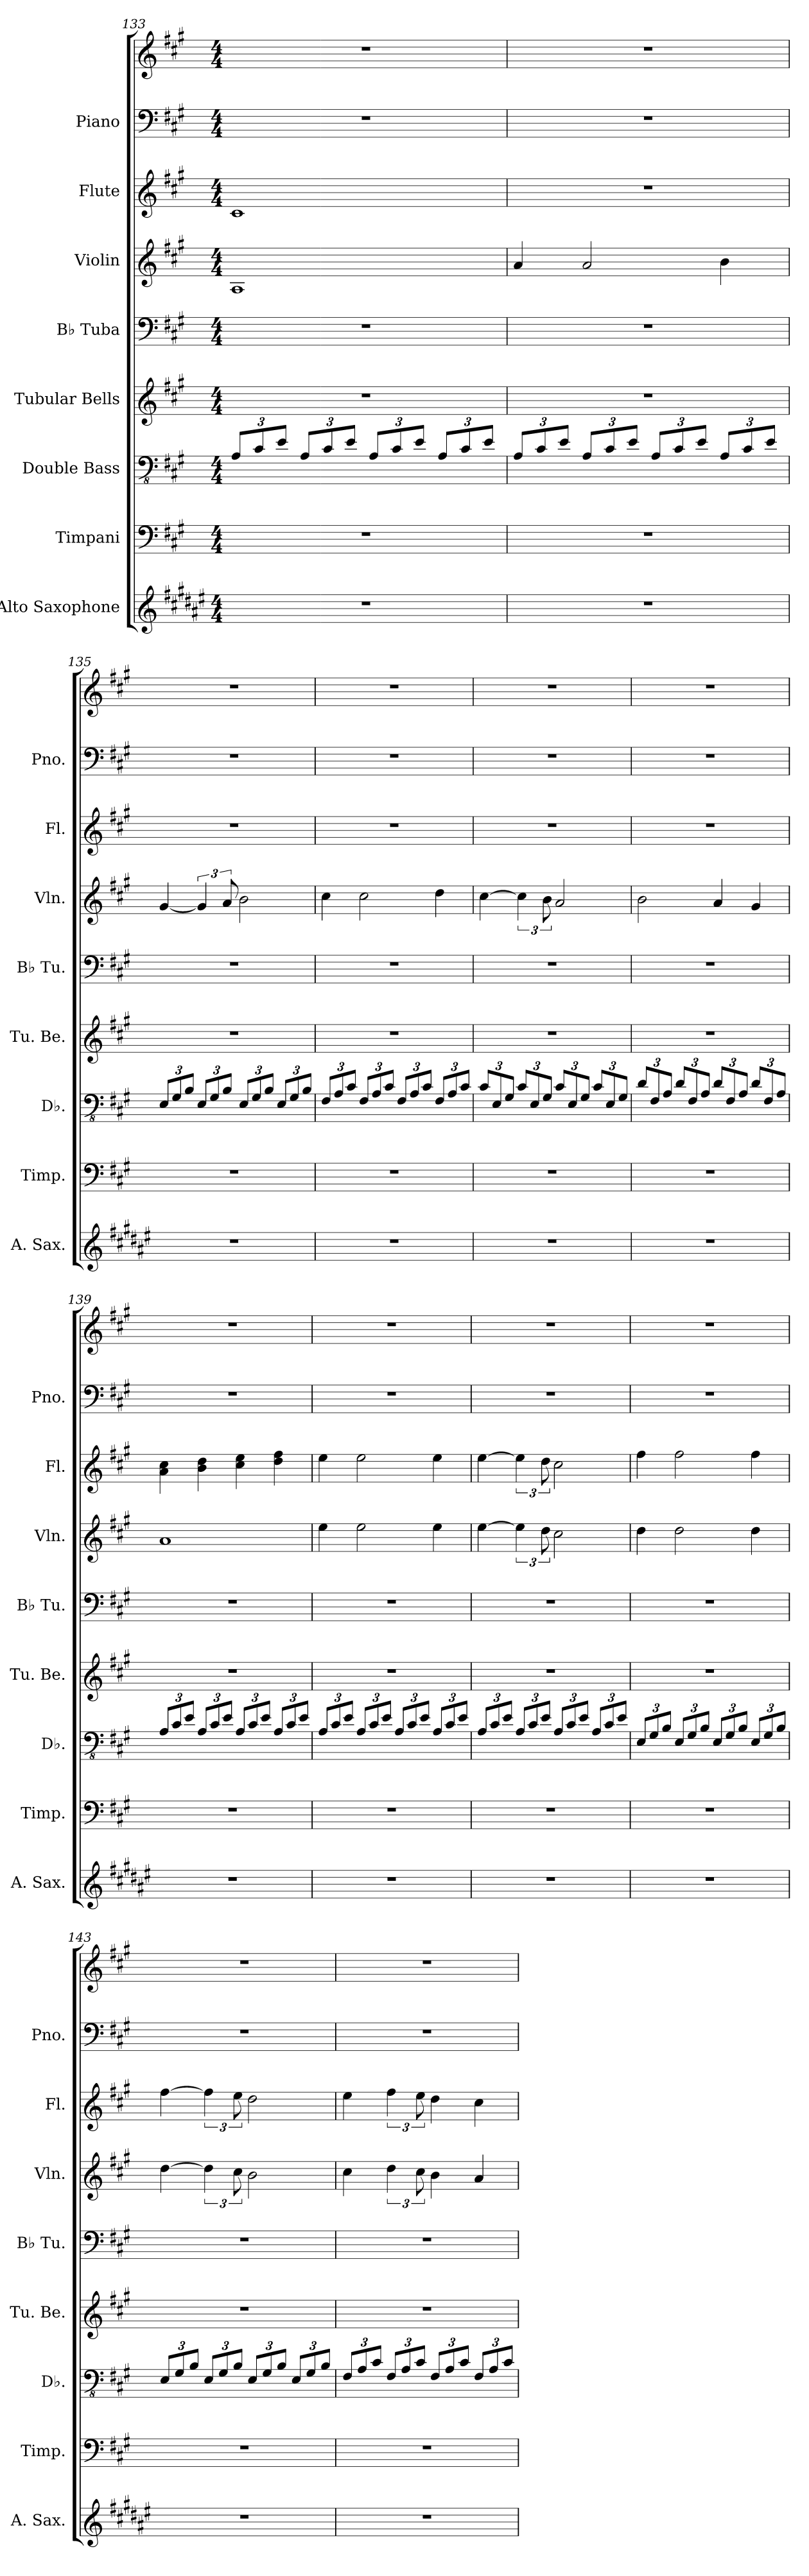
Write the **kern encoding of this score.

**kern	**kern	**kern	**kern	**kern	**kern	**kern	**kern	**kern
*part8	*part7	*part6	*part5	*part4	*part3	*part2	*part1	*part1
*staff9	*staff8	*staff7	*staff6	*staff5	*staff4	*staff3	*staff2	*staff1
*I"Alto Saxophone	*I"Timpani	*I"Double Bass	*I"Tubular Bells	*I"B♭ Tuba	*I"Violin	*I"Flute	*I"Piano	*
*I'A. Sax.	*I'Timp.	*I'Db.	*I'Tu. Be.	*I'B♭ Tu.	*I'Vln.	*I'Fl.	*I'Pno.	*
*clefG2	*clefF4	*clefFv4	*clefG2	*clefF4	*clefG2	*clefG2	*clefF4	*clefG2
*ITrd5c9	*	*ITrd7c12	*	*	*	*	*	*
*k[f#c#g#]	*k[f#c#g#]	*k[f#c#g#]	*k[f#c#g#]	*k[f#c#g#]	*k[f#c#g#]	*k[f#c#g#]	*k[f#c#g#]	*k[f#c#g#]
*M4/4	*M4/4	*M4/4	*M4/4	*M4/4	*M4/4	*M4/4	*M4/4	*M4/4
*	*	*Xbrackettup	*	*	*	*	*	*
=133	=133	=133	=133	=133	=133	=133	=133	=133
1r	1r	12AAA/L	1r	1r	1A	1c#	1r	1r
.	.	12CC#/	.	.	.	.	.	.
.	.	12EE/J	.	.	.	.	.	.
.	.	12AAA/L	.	.	.	.	.	.
.	.	12CC#/	.	.	.	.	.	.
.	.	12EE/J	.	.	.	.	.	.
.	.	12AAA/L	.	.	.	.	.	.
.	.	12CC#/	.	.	.	.	.	.
.	.	12EE/J	.	.	.	.	.	.
.	.	12AAA/L	.	.	.	.	.	.
.	.	12CC#/	.	.	.	.	.	.
.	.	12EE/J	.	.	.	.	.	.
=134	=134	=134	=134	=134	=134	=134	=134	=134
1r	1r	12AAA/L	1r	1r	4a/	1r	1r	1r
.	.	12CC#/	.	.	.	.	.	.
.	.	12EE/J	.	.	.	.	.	.
.	.	12AAA/L	.	.	2a/	.	.	.
.	.	12CC#/	.	.	.	.	.	.
.	.	12EE/J	.	.	.	.	.	.
.	.	12AAA/L	.	.	.	.	.	.
.	.	12CC#/	.	.	.	.	.	.
.	.	12EE/J	.	.	.	.	.	.
.	.	12AAA/L	.	.	4b\	.	.	.
.	.	12CC#/	.	.	.	.	.	.
.	.	12EE/J	.	.	.	.	.	.
!!LO:PB:g=z
=135	=135	=135	=135	=135	=135	=135	=135	=135
1r	1r	12EEE/L	1r	1r	[4g#/	1r	1r	1r
.	.	12GGG#/	.	.	.	.	.	.
.	.	12BBB/J	.	.	.	.	.	.
.	.	12EEE/L	.	.	6g#/]	.	.	.
.	.	12GGG#/	.	.	.	.	.	.
.	.	12BBB/J	.	.	12a/	.	.	.
.	.	12EEE/L	.	.	2b\	.	.	.
.	.	12GGG#/	.	.	.	.	.	.
.	.	12BBB/J	.	.	.	.	.	.
.	.	12EEE/L	.	.	.	.	.	.
.	.	12GGG#/	.	.	.	.	.	.
.	.	12BBB/J	.	.	.	.	.	.
=136	=136	=136	=136	=136	=136	=136	=136	=136
1r	1r	12FFF#/L	1r	1r	4cc#\	1r	1r	1r
.	.	12AAA/	.	.	.	.	.	.
.	.	12CC#/J	.	.	.	.	.	.
.	.	12FFF#/L	.	.	2cc#\	.	.	.
.	.	12AAA/	.	.	.	.	.	.
.	.	12CC#/J	.	.	.	.	.	.
.	.	12FFF#/L	.	.	.	.	.	.
.	.	12AAA/	.	.	.	.	.	.
.	.	12CC#/J	.	.	.	.	.	.
.	.	12FFF#/L	.	.	4dd\	.	.	.
.	.	12AAA/	.	.	.	.	.	.
.	.	12CC#/J	.	.	.	.	.	.
=137	=137	=137	=137	=137	=137	=137	=137	=137
1r	1r	12CC#/L	1r	1r	[4cc#\	1r	1r	1r
.	.	12EEE/	.	.	.	.	.	.
.	.	12GGG#/J	.	.	.	.	.	.
.	.	12CC#/L	.	.	6cc#\]	.	.	.
.	.	12EEE/	.	.	.	.	.	.
.	.	12GGG#/J	.	.	12b\	.	.	.
.	.	12CC#/L	.	.	2a/	.	.	.
.	.	12EEE/	.	.	.	.	.	.
.	.	12GGG#/J	.	.	.	.	.	.
.	.	12CC#/L	.	.	.	.	.	.
.	.	12EEE/	.	.	.	.	.	.
.	.	12GGG#/J	.	.	.	.	.	.
!!LO:PB:g=z
=138	=138	=138	=138	=138	=138	=138	=138	=138
1r	1r	12DD/L	1r	1r	2b\	1r	1r	1r
.	.	12FFF#/	.	.	.	.	.	.
.	.	12AAA/J	.	.	.	.	.	.
.	.	12DD/L	.	.	.	.	.	.
.	.	12FFF#/	.	.	.	.	.	.
.	.	12AAA/J	.	.	.	.	.	.
.	.	12DD/L	.	.	4a/	.	.	.
.	.	12FFF#/	.	.	.	.	.	.
.	.	12AAA/J	.	.	.	.	.	.
.	.	12DD/L	.	.	4g#/	.	.	.
.	.	12FFF#/	.	.	.	.	.	.
.	.	12AAA/J	.	.	.	.	.	.
=139	=139	=139	=139	=139	=139	=139	=139	=139
1r	1r	12AAA/L	1r	1r	1a	4a\ 4cc#\	1r	1r
.	.	12CC#/	.	.	.	.	.	.
.	.	12EE/J	.	.	.	.	.	.
.	.	12AAA/L	.	.	.	4b\ 4dd\	.	.
.	.	12CC#/	.	.	.	.	.	.
.	.	12EE/J	.	.	.	.	.	.
.	.	12AAA/L	.	.	.	4cc#\ 4ee\	.	.
.	.	12CC#/	.	.	.	.	.	.
.	.	12EE/J	.	.	.	.	.	.
.	.	12AAA/L	.	.	.	4dd\ 4ff#\	.	.
.	.	12CC#/	.	.	.	.	.	.
.	.	12EE/J	.	.	.	.	.	.
=140	=140	=140	=140	=140	=140	=140	=140	=140
1r	1r	12AAA/L	1r	1r	4ee\	4ee\	1r	1r
.	.	12CC#/	.	.	.	.	.	.
.	.	12EE/J	.	.	.	.	.	.
.	.	12AAA/L	.	.	2ee\	2ee\	.	.
.	.	12CC#/	.	.	.	.	.	.
.	.	12EE/J	.	.	.	.	.	.
.	.	12AAA/L	.	.	.	.	.	.
.	.	12CC#/	.	.	.	.	.	.
.	.	12EE/J	.	.	.	.	.	.
.	.	12AAA/L	.	.	4ee\	4ee\	.	.
.	.	12CC#/	.	.	.	.	.	.
.	.	12EE/J	.	.	.	.	.	.
!!LO:PB:g=z
=141	=141	=141	=141	=141	=141	=141	=141	=141
1r	1r	12AAA/L	1r	1r	[4ee\	[4ee\	1r	1r
.	.	12CC#/	.	.	.	.	.	.
.	.	12EE/J	.	.	.	.	.	.
.	.	12AAA/L	.	.	6ee\]	6ee\]	.	.
.	.	12CC#/	.	.	.	.	.	.
.	.	12EE/J	.	.	12dd\	12dd\	.	.
.	.	12AAA/L	.	.	2cc#\	2cc#\	.	.
.	.	12CC#/	.	.	.	.	.	.
.	.	12EE/J	.	.	.	.	.	.
.	.	12AAA/L	.	.	.	.	.	.
.	.	12CC#/	.	.	.	.	.	.
.	.	12EE/J	.	.	.	.	.	.
=142	=142	=142	=142	=142	=142	=142	=142	=142
1r	1r	12EEE/L	1r	1r	4dd\	4ff#\	1r	1r
.	.	12GGG#/	.	.	.	.	.	.
.	.	12BBB/J	.	.	.	.	.	.
.	.	12EEE/L	.	.	2dd\	2ff#\	.	.
.	.	12GGG#/	.	.	.	.	.	.
.	.	12BBB/J	.	.	.	.	.	.
.	.	12EEE/L	.	.	.	.	.	.
.	.	12GGG#/	.	.	.	.	.	.
.	.	12BBB/J	.	.	.	.	.	.
.	.	12EEE/L	.	.	4dd\	4ff#\	.	.
.	.	12GGG#/	.	.	.	.	.	.
.	.	12BBB/J	.	.	.	.	.	.
=143	=143	=143	=143	=143	=143	=143	=143	=143
1r	1r	12EEE/L	1r	1r	[4dd\	[4ff#\	1r	1r
.	.	12GGG#/	.	.	.	.	.	.
.	.	12BBB/J	.	.	.	.	.	.
.	.	12EEE/L	.	.	6dd\]	6ff#\]	.	.
.	.	12GGG#/	.	.	.	.	.	.
.	.	12BBB/J	.	.	12cc#\	12ee\	.	.
.	.	12EEE/L	.	.	2b\	2dd\	.	.
.	.	12GGG#/	.	.	.	.	.	.
.	.	12BBB/J	.	.	.	.	.	.
.	.	12EEE/L	.	.	.	.	.	.
.	.	12GGG#/	.	.	.	.	.	.
.	.	12BBB/J	.	.	.	.	.	.
!!LO:PB:g=z
=144	=144	=144	=144	=144	=144	=144	=144	=144
1r	1r	12FFF#/L	1r	1r	4cc#\	4ee\	1r	1r
.	.	12AAA/	.	.	.	.	.	.
.	.	12CC#/J	.	.	.	.	.	.
.	.	12FFF#/L	.	.	6dd\	6ff#\	.	.
.	.	12AAA/	.	.	.	.	.	.
.	.	12CC#/J	.	.	12cc#\	12ee\	.	.
.	.	12FFF#/L	.	.	4b\	4dd\	.	.
.	.	12AAA/	.	.	.	.	.	.
.	.	12CC#/J	.	.	.	.	.	.
.	.	12FFF#/L	.	.	4a/	4cc#\	.	.
.	.	12AAA/	.	.	.	.	.	.
.	.	12CC#/J	.	.	.	.	.	.
=	=	=	=	=	=	=	=	=
*-	*-	*-	*-	*-	*-	*-	*-	*-
